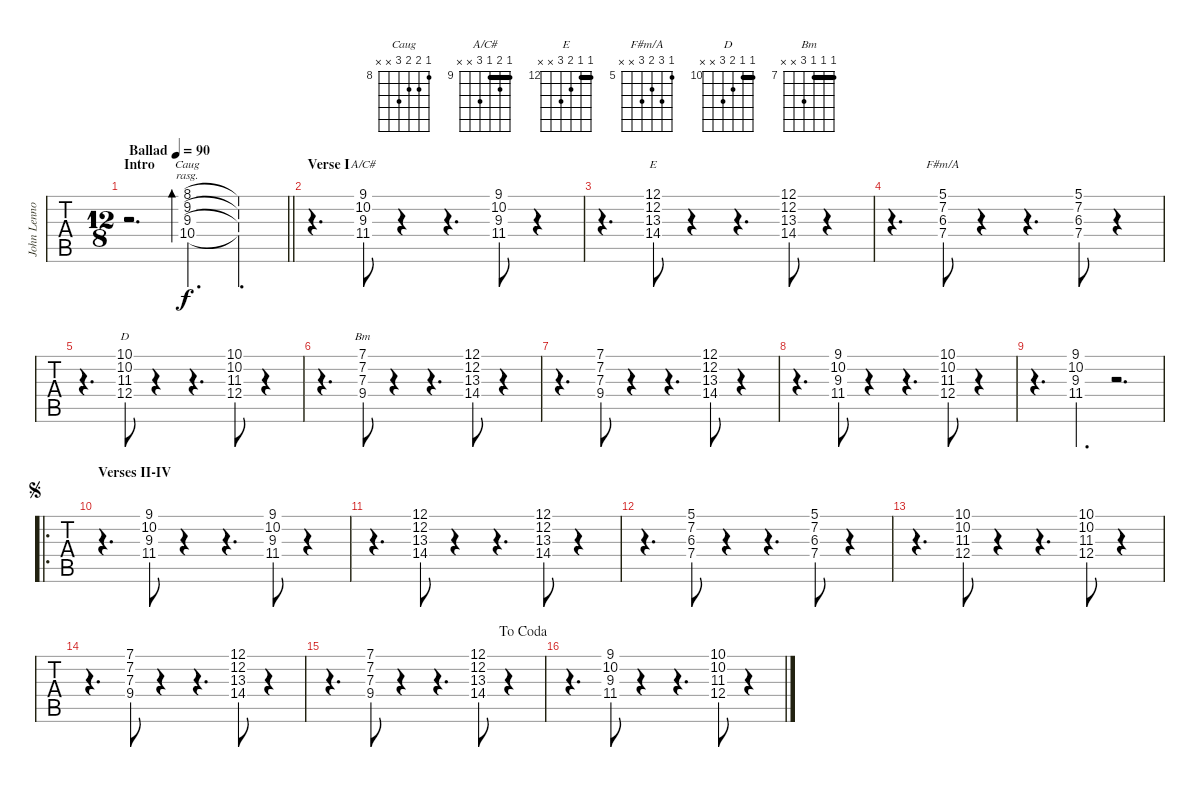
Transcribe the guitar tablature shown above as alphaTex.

\track ("John Lennon's lead guitar" "John Lenno") {instrument overdrivenguitar}
\staff {tabs}
\tuning (E4 B3 G3 D3 A2 E2) {hide}
\chord ("Caug" 8 9 9 10 x x) {firstfret 8}
\chord ("A/C#" 9 10 9 11 x x) {firstfret 9 barre 9}
\chord ("E" 12 12 13 14 x x) {firstfret 12 barre 12}
\chord ("F#m/A" 5 7 6 7 x x) {firstfret 5}
\chord ("D" 10 10 11 12 x x) {firstfret 10 barre 10}
\chord ("Bm" 7 7 7 9 x x) {firstfret 7 barre 7}
\ts (12 8)
\section ("" "Intro")
\tempo (90 "Ballad")
\clef g2
\barLineRight lightlight
\ks a
r.2{d dy f instrument overdrivenguitar} (8.1 9.2 9.3 10.4).4{d bd 480 ch "Caug" rasg ii} (8.1{t} 9.2{t} 9.3{t} 10.4{t}).4{d} |
\section ("" "Verse I")
r.4{d} (9.1 10.2 9.3 11.4).8{ch "A/C#"} r.4 r.4{d} (9.1 10.2 9.3 11.4).8 r.4 |
r.4{d} (12.1 12.2 13.3 14.4).8{ch "E"} r.4 r.4{d} (12.1 12.2 13.3 14.4).8 r.4 |
r.4{d} (5.1 7.2 6.3 7.4).8{ch "F#m/A"} r.4 r.4{d} (5.1 7.2 6.3 7.4).8 r.4 |
r.4{d} (10.1 10.2 11.3 12.4).8{ch "D"} r.4 r.4{d} (10.1 10.2 11.3 12.4).8 r.4 |
r.4{d} (7.1 7.2 7.3 9.4).8{ch "Bm"} r.4 r.4{d} (12.1 12.2 13.3 14.4).8 r.4 |
r.4{d} (7.1 7.2 7.3 9.4).8 r.4 r.4{d} (12.1 12.2 13.3 14.4).8 r.4 |
r.4{d} (9.1 10.2 9.3 11.4).8 r.4 r.4{d} (10.1 10.2 11.3 12.4).8 r.4 |
r.4{d} (9.1 10.2 9.3 11.4).4{d} r.2{d} |
\ro
\section ("" "Verses II-IV")
\jump segno
r.4{d} (9.1 10.2 9.3 11.4).8 r.4 r.4{d} (9.1 10.2 9.3 11.4).8 r.4 |
r.4{d} (12.1 12.2 13.3 14.4).8 r.4 r.4{d} (12.1 12.2 13.3 14.4).8 r.4 |
r.4{d} (5.1 7.2 6.3 7.4).8 r.4 r.4{d} (5.1 7.2 6.3 7.4).8 r.4 |
r.4{d} (10.1 10.2 11.3 12.4).8 r.4 r.4{d} (10.1 10.2 11.3 12.4).8 r.4 |
r.4{d} (7.1 7.2 7.3 9.4).8 r.4 r.4{d} (12.1 12.2 13.3 14.4).8 r.4 |
\jump dacoda
r.4{d} (7.1 7.2 7.3 9.4).8 r.4 r.4{d} (12.1 12.2 13.3 14.4).8 r.4 |
r.4{d} (9.1 10.2 9.3 11.4).8 r.4 r.4{d} (10.1 10.2 11.3 12.4).8 r.4
